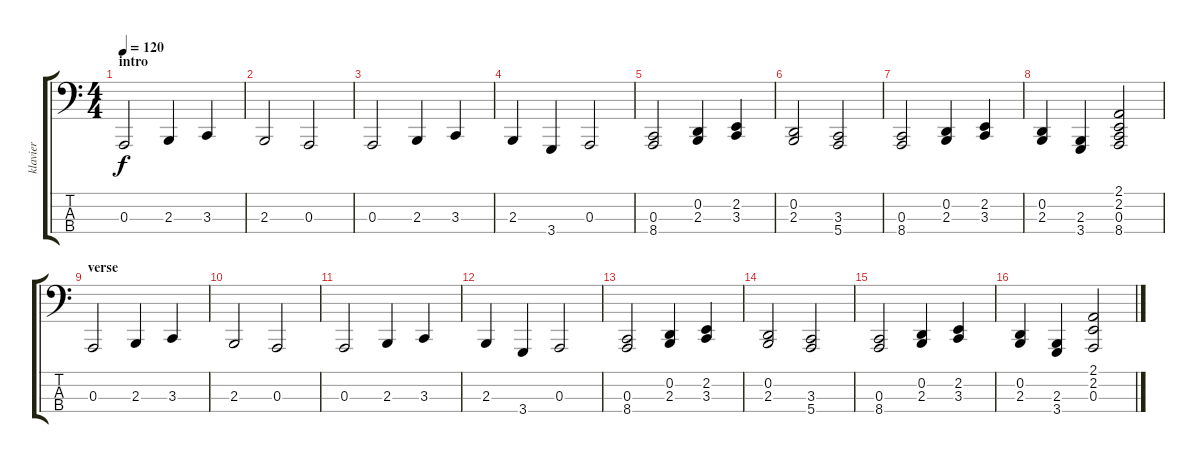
\track ("klavier" "klavier") {instrument churchorgan}
\staff {score tabs}
\tuning (G2 D2 A1 E1) {hide}
\ts (4 4)
\section ("" "intro")
\tempo 120
\clef f4
\ks c
0.3.2{dy f instrument churchorgan} 2.3.4 3.3.4 |
2.3.2 0.3.2 |
0.3.2 2.3.4 3.3.4 |
2.3.4 3.4.4 0.3.2 |
(0.3 8.4).2 (0.2 2.3).4 (2.2 3.3).4 |
(0.2 2.3).2 (3.3 5.4).2 |
(0.3 8.4).2 (0.2 2.3).4 (2.2 3.3).4 |
(0.2 2.3).4 (2.3 3.4).4 (2.1 2.2 0.3 8.4).2 |
\section ("" "verse")
0.3.2 2.3.4 3.3.4 |
2.3.2 0.3.2 |
0.3.2 2.3.4 3.3.4 |
2.3.4 3.4.4 0.3.2 |
(0.3 8.4).2 (0.2 2.3).4 (2.2 3.3).4 |
(0.2 2.3).2 (3.3 5.4).2 |
(0.3 8.4).2 (0.2 2.3).4 (2.2 3.3).4 |
(0.2 2.3).4 (2.3 3.4).4 (2.1 2.2 0.3).2
